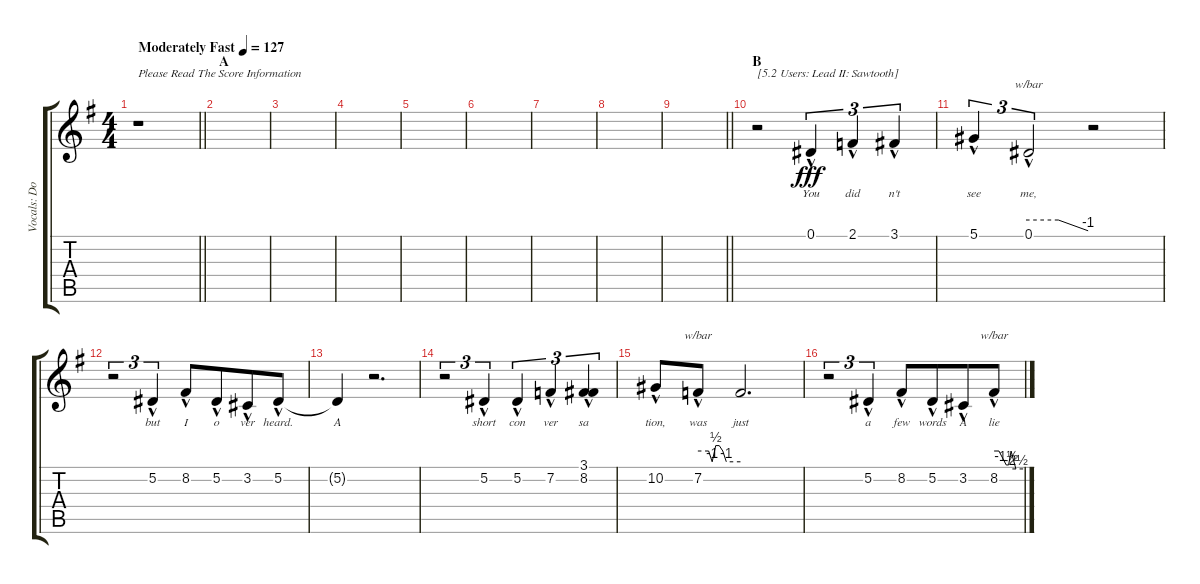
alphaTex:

\track ("Vocals: Don" "Vocals: Do") {instrument lead2sawtooth}
\staff {score tabs}
\tuning (Eb4 Bb3 Gb3 Db3 Ab2 Eb2) {hide}
\ts (4 4)
\tempo (127 "Moderately Fast")
\clef g2
\barLineRight lightlight
\ks g
r.1{txt "Please Read The Score Information" dy fff instrument lead2sawtooth} |
\section ("" "A")
|
|
|
|
|
|
|
\barLineRight lightlight
|
\section ("" "B")
r.2{txt "[5.2 Users: Lead II: Sawtooth]"} 0.1{hac}.4{tu (3 2) lyrics (0 "You") lyrics (1 "") lyrics (2 "") lyrics (3 "") lyrics (4 "")} 2.1{hac}.4{tu (3 2) lyrics (0 "did") lyrics (1 "") lyrics (2 "") lyrics (3 "") lyrics (4 "")} 3.1{hac}.4{tu (3 2) lyrics (0 "n't") lyrics (1 "") lyrics (2 "") lyrics (3 "") lyrics (4 "")} |
5.1{hac}.4{tu (3 2) lyrics (0 "see") lyrics (1 "") lyrics (2 "") lyrics (3 "") lyrics (4 "")} 0.1{hac}.2{tu (3 2) tbe (custom default 0 0 30 0 60 -4) lyrics (0 "me,") lyrics (1 "") lyrics (2 "") lyrics (3 "") lyrics (4 "")} r.2 |
r.2{tu (3 2)} 5.2{hac}.4{tu (3 2) lyrics (0 "but") lyrics (1 "") lyrics (2 "") lyrics (3 "") lyrics (4 "")} 8.2{hac}.8{lyrics (0 "I") lyrics (1 "") lyrics (2 "") lyrics (3 "") lyrics (4 "")} 5.2{hac}.8{lyrics (0 "o") lyrics (1 "") lyrics (2 "") lyrics (3 "") lyrics (4 "") beam merge} 3.2{hac}.8{lyrics (0 "ver") lyrics (1 "") lyrics (2 "") lyrics (3 "") lyrics (4 "")} 5.2{hac}.8{lyrics (0 "heard.") lyrics (1 "") lyrics (2 "") lyrics (3 "") lyrics (4 "")} |
5.2{t}.4{lyrics (0 "A") lyrics (1 "") lyrics (2 "") lyrics (3 "") lyrics (4 "")} r.2{d} |
r.2{tu (3 2)} 5.2{hac}.4{tu (3 2) lyrics (0 "short") lyrics (1 "") lyrics (2 "") lyrics (3 "") lyrics (4 "")} 5.2{hac}.4{tu (3 2) lyrics (0 "con") lyrics (1 "") lyrics (2 "") lyrics (3 "") lyrics (4 "")} 7.2{hac}.4{tu (3 2) lyrics (0 "ver") lyrics (1 "") lyrics (2 "") lyrics (3 "") lyrics (4 "")} (3.1{hac} 8.2{hac}).4{tu (3 2) lyrics (0 "sa") lyrics (1 "") lyrics (2 "") lyrics (3 "") lyrics (4 "")} |
10.2{hac}.8{lyrics (0 "tion,") lyrics (1 "") lyrics (2 "") lyrics (3 "") lyrics (4 "")} 7.2{hac}.8{tbe (custom default 0 0 15 0 20 -4 25 2 30 2 35 0 40 -4 60 -4) lyrics (0 "was") lyrics (1 "") lyrics (2 "") lyrics (3 "") lyrics (4 "")} 7.2{t}.2{d lyrics (0 "just") lyrics (1 "") lyrics (2 "") lyrics (3 "") lyrics (4 "")} |
r.2{tu (3 2)} 5.2{hac}.4{tu (3 2) lyrics (0 "a") lyrics (1 "") lyrics (2 "") lyrics (3 "") lyrics (4 "")} 8.2{hac}.8{lyrics (0 "few") lyrics (1 "") lyrics (2 "") lyrics (3 "") lyrics (4 "")} 5.2{hac}.8{lyrics (0 "words") lyrics (1 "") lyrics (2 "") lyrics (3 "") lyrics (4 "") beam merge} 3.2{hac}.8{lyrics (0 "A") lyrics (1 "") lyrics (2 "") lyrics (3 "") lyrics (4 "")} 8.2{hac}.8{tbe (custom default 0 0 10 0 25 -6 30 -6 35 0 45 -10 60 -10) lyrics (0 "lie") lyrics (1 "") lyrics (2 "") lyrics (3 "") lyrics (4 "")}
